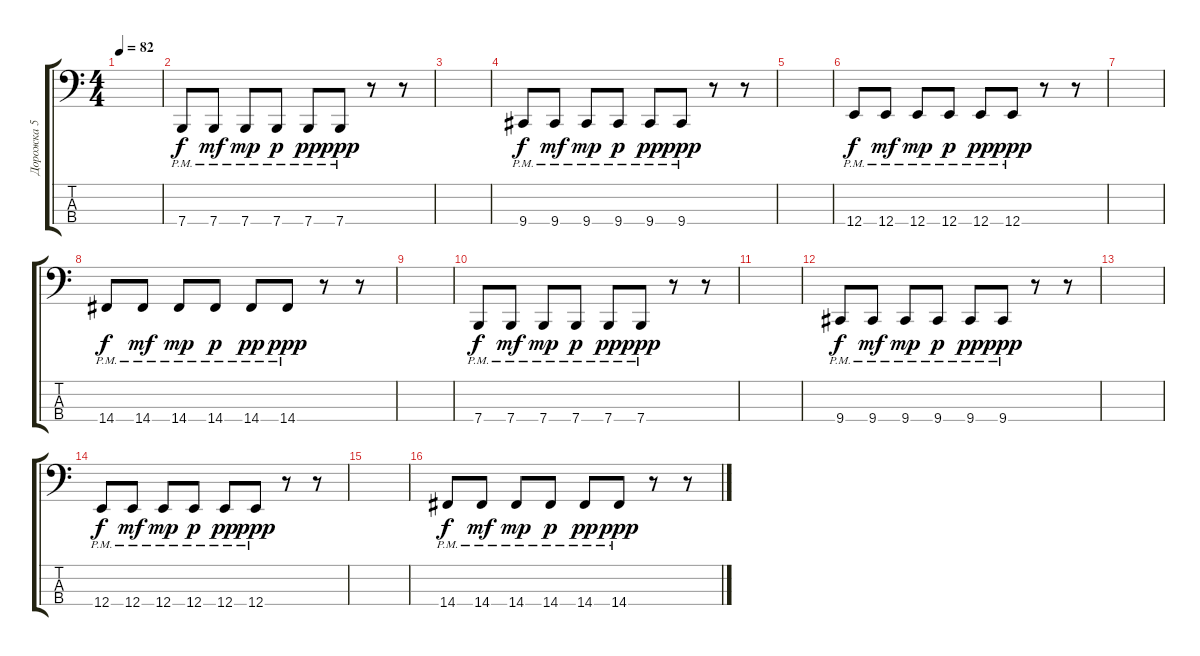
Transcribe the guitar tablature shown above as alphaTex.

\track ("Дорожка 5" "Дорожка 5") {instrument synthbrass1}
\staff {score tabs}
\tuning (G2 D2 A1 E1) {hide}
\ts (4 4)
\tempo 82
\clef f4
\ks c
|
7.4{pm}.8{dy f} 7.4{pm}.8{dy mf} 7.4{pm}.8{dy mp} 7.4{pm}.8{dy p} 7.4{pm}.8{dy pp} 7.4{pm}.8{dy ppp} r.8 r.8 |
|
9.4{pm}.8{dy f} 9.4{pm}.8{dy mf} 9.4{pm}.8{dy mp} 9.4{pm}.8{dy p} 9.4{pm}.8{dy pp} 9.4{pm}.8{dy ppp} r.8 r.8 |
|
12.4{pm}.8{dy f} 12.4{pm}.8{dy mf} 12.4{pm}.8{dy mp} 12.4{pm}.8{dy p} 12.4{pm}.8{dy pp} 12.4{pm}.8{dy ppp} r.8 r.8 |
|
14.4{pm}.8{dy f} 14.4{pm}.8{dy mf} 14.4{pm}.8{dy mp} 14.4{pm}.8{dy p} 14.4{pm}.8{dy pp} 14.4{pm}.8{dy ppp} r.8 r.8 |
|
7.4{pm}.8{dy f} 7.4{pm}.8{dy mf} 7.4{pm}.8{dy mp} 7.4{pm}.8{dy p} 7.4{pm}.8{dy pp} 7.4{pm}.8{dy ppp} r.8 r.8 |
|
9.4{pm}.8{dy f} 9.4{pm}.8{dy mf} 9.4{pm}.8{dy mp} 9.4{pm}.8{dy p} 9.4{pm}.8{dy pp} 9.4{pm}.8{dy ppp} r.8 r.8 |
|
12.4{pm}.8{dy f} 12.4{pm}.8{dy mf} 12.4{pm}.8{dy mp} 12.4{pm}.8{dy p} 12.4{pm}.8{dy pp} 12.4{pm}.8{dy ppp} r.8 r.8 |
|
14.4{pm}.8{dy f} 14.4{pm}.8{dy mf} 14.4{pm}.8{dy mp} 14.4{pm}.8{dy p} 14.4{pm}.8{dy pp} 14.4{pm}.8{dy ppp} r.8 r.8
